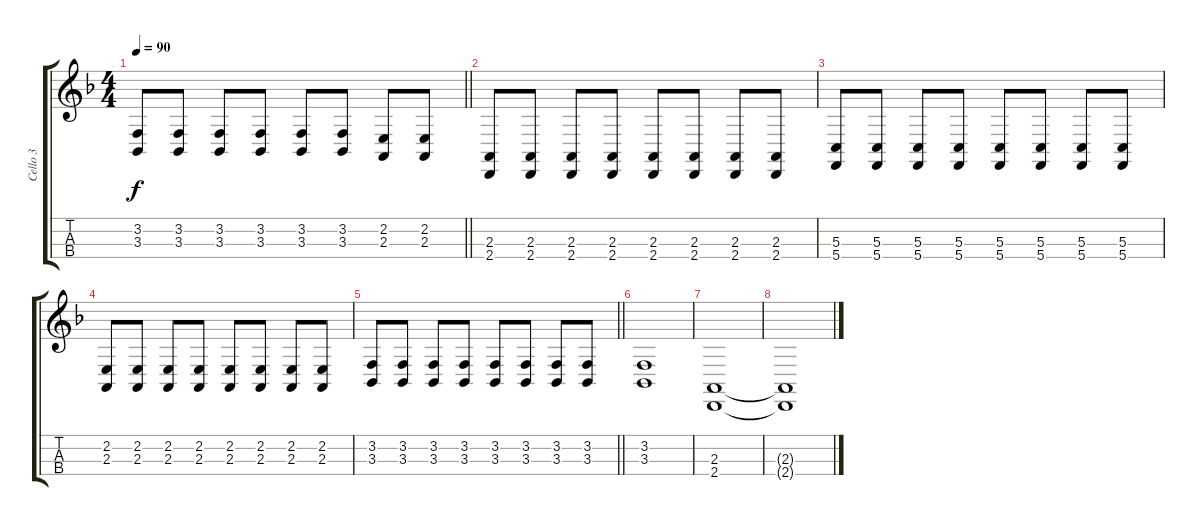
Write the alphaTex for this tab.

\track ("Cello 3" "Cello 3") {instrument cello}
\staff {score tabs}
\tuning (A3 D3 G2 C2) {hide}
\ts (4 4)
\tempo 90
\clef g2
\barLineRight lightlight
\ks dminor
(3.2 3.3).8{dy f} (3.2 3.3).8 (3.2 3.3).8 (3.2 3.3).8 (3.2 3.3).8 (3.2 3.3).8 (2.2 2.3).8 (2.2 2.3).8 |
(2.3 2.4).8 (2.3 2.4).8 (2.3 2.4).8 (2.3 2.4).8 (2.3 2.4).8 (2.3 2.4).8 (2.3 2.4).8 (2.3 2.4).8 |
(5.3 5.4).8 (5.3 5.4).8 (5.3 5.4).8 (5.3 5.4).8 (5.3 5.4).8 (5.3 5.4).8 (5.3 5.4).8 (5.3 5.4).8 |
(2.2 2.3).8 (2.2 2.3).8 (2.2 2.3).8 (2.2 2.3).8 (2.2 2.3).8 (2.2 2.3).8 (2.2 2.3).8 (2.2 2.3).8 |
\barLineRight lightlight
(3.2 3.3).8 (3.2 3.3).8 (3.2 3.3).8 (3.2 3.3).8 (3.2 3.3).8 (3.2 3.3).8 (3.2 3.3).8 (3.2 3.3).8 |
(3.2 3.3).1 |
(2.3 2.4).1 |
(2.3{t} 2.4{t}).1
